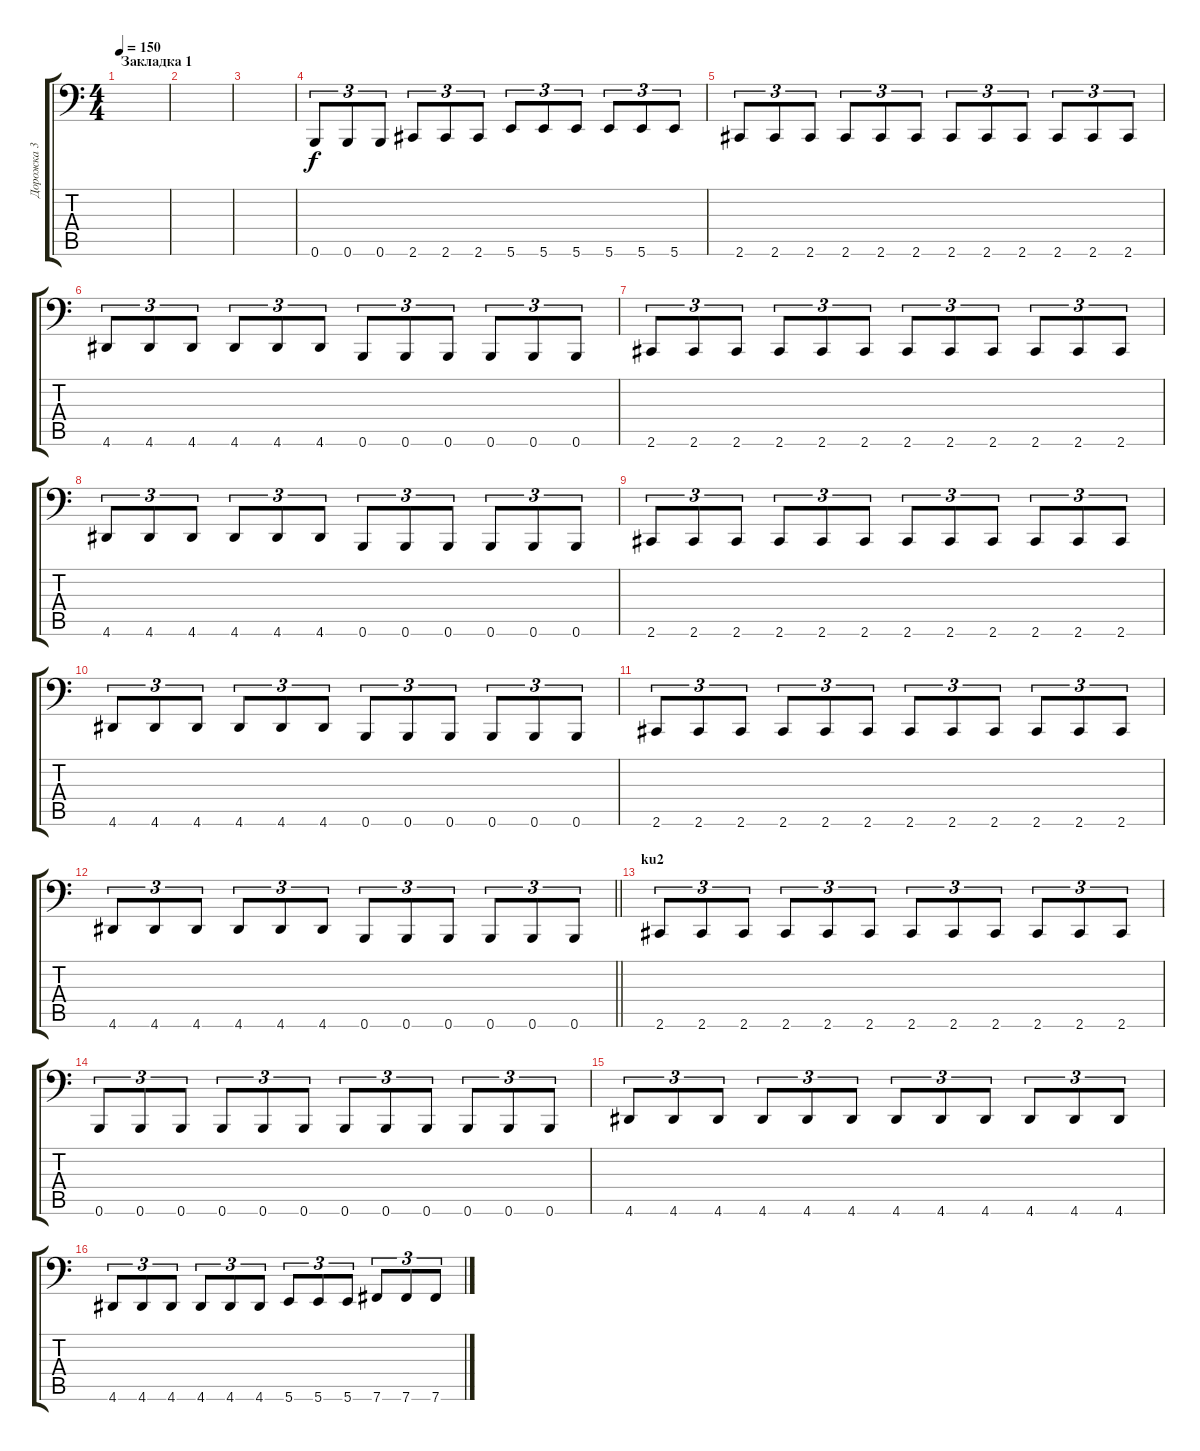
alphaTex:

\track ("Дорожка 3" "Дорожка 3") {instrument electricbassfinger}
\staff {score tabs}
\tuning (Db3 Ab2 E2 B1 Gb1 B0) {hide}
\ts (4 4)
\section ("" "Закладка 1")
\tempo 150
\clef f4
\ks c
|
|
|
0.6.8{tu (3 2)} 0.6.8{tu (3 2)} 0.6.8{tu (3 2)} 2.6.8{tu (3 2)} 2.6.8{tu (3 2)} 2.6.8{tu (3 2)} 5.6.8{tu (3 2)} 5.6.8{tu (3 2)} 5.6.8{tu (3 2)} 5.6.8{tu (3 2)} 5.6.8{tu (3 2)} 5.6.8{tu (3 2)} |
2.6.8{tu (3 2)} 2.6.8{tu (3 2)} 2.6.8{tu (3 2)} 2.6.8{tu (3 2)} 2.6.8{tu (3 2)} 2.6.8{tu (3 2)} 2.6.8{tu (3 2)} 2.6.8{tu (3 2)} 2.6.8{tu (3 2)} 2.6.8{tu (3 2)} 2.6.8{tu (3 2)} 2.6.8{tu (3 2)} |
4.6.8{tu (3 2)} 4.6.8{tu (3 2)} 4.6.8{tu (3 2)} 4.6.8{tu (3 2)} 4.6.8{tu (3 2)} 4.6.8{tu (3 2)} 0.6.8{tu (3 2)} 0.6.8{tu (3 2)} 0.6.8{tu (3 2)} 0.6.8{tu (3 2)} 0.6.8{tu (3 2)} 0.6.8{tu (3 2)} |
2.6.8{tu (3 2)} 2.6.8{tu (3 2)} 2.6.8{tu (3 2)} 2.6.8{tu (3 2)} 2.6.8{tu (3 2)} 2.6.8{tu (3 2)} 2.6.8{tu (3 2)} 2.6.8{tu (3 2)} 2.6.8{tu (3 2)} 2.6.8{tu (3 2)} 2.6.8{tu (3 2)} 2.6.8{tu (3 2)} |
4.6.8{tu (3 2)} 4.6.8{tu (3 2)} 4.6.8{tu (3 2)} 4.6.8{tu (3 2)} 4.6.8{tu (3 2)} 4.6.8{tu (3 2)} 0.6.8{tu (3 2)} 0.6.8{tu (3 2)} 0.6.8{tu (3 2)} 0.6.8{tu (3 2)} 0.6.8{tu (3 2)} 0.6.8{tu (3 2)} |
2.6.8{tu (3 2)} 2.6.8{tu (3 2)} 2.6.8{tu (3 2)} 2.6.8{tu (3 2)} 2.6.8{tu (3 2)} 2.6.8{tu (3 2)} 2.6.8{tu (3 2)} 2.6.8{tu (3 2)} 2.6.8{tu (3 2)} 2.6.8{tu (3 2)} 2.6.8{tu (3 2)} 2.6.8{tu (3 2)} |
4.6.8{tu (3 2)} 4.6.8{tu (3 2)} 4.6.8{tu (3 2)} 4.6.8{tu (3 2)} 4.6.8{tu (3 2)} 4.6.8{tu (3 2)} 0.6.8{tu (3 2)} 0.6.8{tu (3 2)} 0.6.8{tu (3 2)} 0.6.8{tu (3 2)} 0.6.8{tu (3 2)} 0.6.8{tu (3 2)} |
2.6.8{tu (3 2)} 2.6.8{tu (3 2)} 2.6.8{tu (3 2)} 2.6.8{tu (3 2)} 2.6.8{tu (3 2)} 2.6.8{tu (3 2)} 2.6.8{tu (3 2)} 2.6.8{tu (3 2)} 2.6.8{tu (3 2)} 2.6.8{tu (3 2)} 2.6.8{tu (3 2)} 2.6.8{tu (3 2)} |
\barLineRight lightlight
4.6.8{tu (3 2)} 4.6.8{tu (3 2)} 4.6.8{tu (3 2)} 4.6.8{tu (3 2)} 4.6.8{tu (3 2)} 4.6.8{tu (3 2)} 0.6.8{tu (3 2)} 0.6.8{tu (3 2)} 0.6.8{tu (3 2)} 0.6.8{tu (3 2)} 0.6.8{tu (3 2)} 0.6.8{tu (3 2)} |
\section ("" "ku2")
2.6.8{tu (3 2)} 2.6.8{tu (3 2)} 2.6.8{tu (3 2)} 2.6.8{tu (3 2)} 2.6.8{tu (3 2)} 2.6.8{tu (3 2)} 2.6.8{tu (3 2)} 2.6.8{tu (3 2)} 2.6.8{tu (3 2)} 2.6.8{tu (3 2)} 2.6.8{tu (3 2)} 2.6.8{tu (3 2)} |
0.6.8{tu (3 2)} 0.6.8{tu (3 2)} 0.6.8{tu (3 2)} 0.6.8{tu (3 2)} 0.6.8{tu (3 2)} 0.6.8{tu (3 2)} 0.6.8{tu (3 2)} 0.6.8{tu (3 2)} 0.6.8{tu (3 2)} 0.6.8{tu (3 2)} 0.6.8{tu (3 2)} 0.6.8{tu (3 2)} |
4.6.8{tu (3 2)} 4.6.8{tu (3 2)} 4.6.8{tu (3 2)} 4.6.8{tu (3 2)} 4.6.8{tu (3 2)} 4.6.8{tu (3 2)} 4.6.8{tu (3 2)} 4.6.8{tu (3 2)} 4.6.8{tu (3 2)} 4.6.8{tu (3 2)} 4.6.8{tu (3 2)} 4.6.8{tu (3 2)} |
4.6.8{tu (3 2)} 4.6.8{tu (3 2)} 4.6.8{tu (3 2)} 4.6.8{tu (3 2)} 4.6.8{tu (3 2)} 4.6.8{tu (3 2)} 5.6.8{tu (3 2)} 5.6.8{tu (3 2)} 5.6.8{tu (3 2)} 7.6.8{tu (3 2)} 7.6.8{tu (3 2)} 7.6.8{tu (3 2)}
